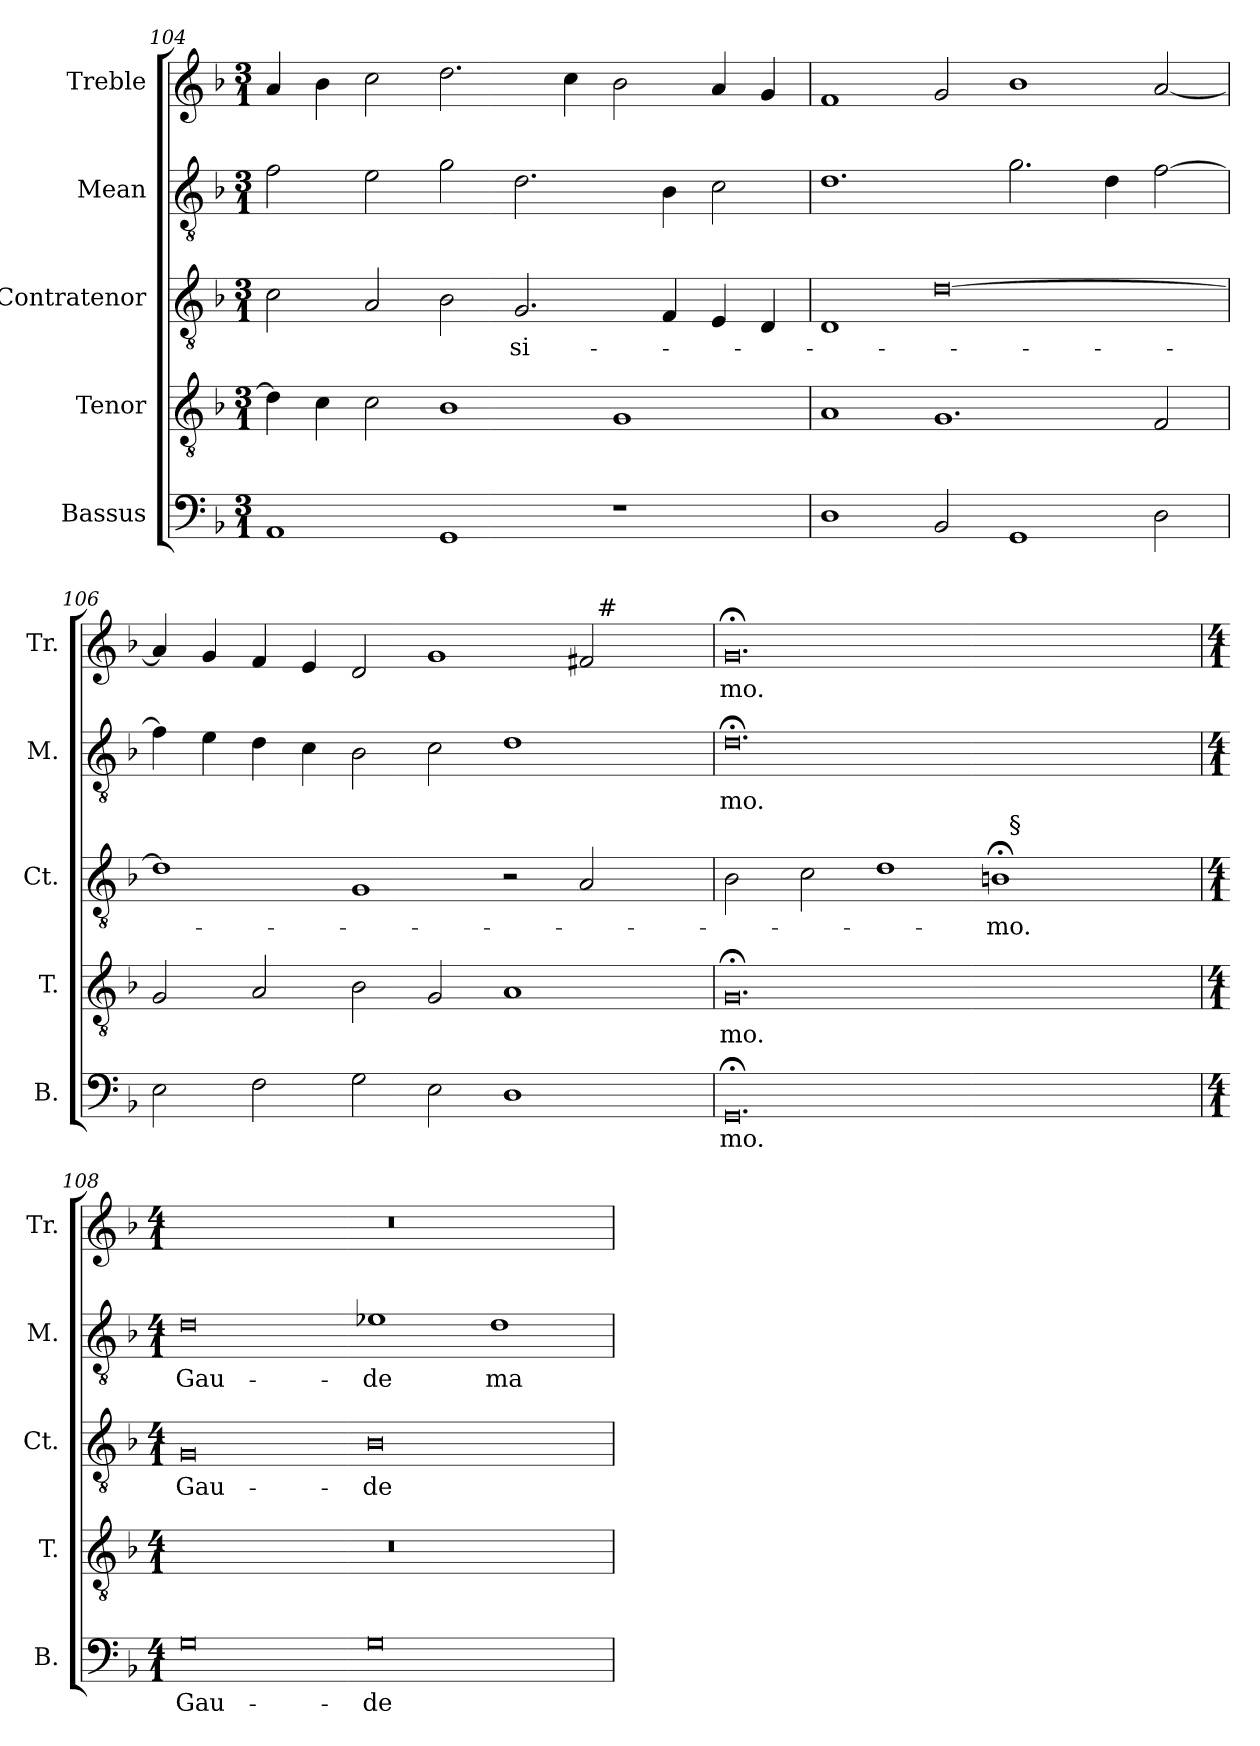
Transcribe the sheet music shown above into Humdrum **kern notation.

**kern	**text	**kern	**text	**kern	**text	**kern	**text	**kern	**text
*part5	*part5	*part4	*part4	*part3	*part3	*part2	*part2	*part1	*part1
*staff5	*staff5	*staff4	*staff4	*staff3	*staff3	*staff2	*staff2	*staff1	*staff1
*I"Bassus	*	*I"Tenor	*	*I"Contratenor	*	*I"Mean	*	*I"Treble	*
*I'B.	*	*I'T.	*	*I'Ct.	*	*I'M.	*	*I'Tr.	*
!!LO:PB:g=z
*clefF4	*	*clefGv2	*	*clefGv2	*	*clefGv2	*	*clefG2	*
*	*	*ITrd7c12	*	*ITrd7c12	*	*ITrd7c12	*	*	*
*k[b-]	*	*k[b-]	*	*k[b-]	*	*k[b-]	*	*k[b-]	*
*F:	*	*F:	*	*F:	*	*F:	*	*F:	*
*M3/1	*	*M3/1	*	*M3/1	*	*M3/1	*	*M3/1	*
=104	=104	=104	=104	=104	=104	=104	=104	=104	=104
1AAi	.	4Di\]	.	2Ci\	.	2Fi\	.	4ai/	.
.	.	4Ci\	.	.	.	.	.	4b-i\	.
.	.	2Ci\	.	2AAi/	.	2Ei\	.	2cci\	.
1GGi	.	1BB-i	.	2BB-i\	.	2Gi\	.	2.ddi\	.
!	!	!	!	!	!LO:LY:b:color=#000000	!	!	!	!
.	.	.	.	2.GGi/	-si-	2.Di\	.	.	.
.	.	.	.	.	.	.	.	4cci\	.
1r	.	1GGi	.	.	.	.	.	2b-i\	.
.	.	.	.	4FFi/	.	4BB-i\	.	.	.
.	.	.	.	4EEi/	.	2Ci\	.	4ai/	.
.	.	.	.	4DDi/	.	.	.	4gi/	.
=105`	=105`	=105`	=105`	=105`	=105`	=105`	=105`	=105`	=105`
1Di	.	1AAi	.	1DDi	.	1.Di	.	1fi	.
2BB-i/	.	1.GGi	.	[>0Di	.	.	.	2gi/	.
1GGi	.	.	.	.	.	2.Gi\	.	1b-i	.
.	.	.	.	.	.	4Di\	.	.	.
2Di\	.	2FFi/	.	.	.	[>2Fi\	.	[<2ai/	.
!!LO:LB:g=z
=106`	=106`	=106`	=106`	=106`	=106`	=106`	=106`	=106`	=106`
*	*	*	*	*	*	*	*	*^	*
2Ei\	.	2GGi/	.	1Di]	.	4Fi\]	.	4ai/]	1ryy	.
.	.	.	.	.	.	4Ei\	.	4gi/	.	.
2Fi\	.	2AAi/	.	.	.	4Di\	.	4fi/	.	.
.	.	.	.	.	.	4Ci\	.	4ei/	.	.
2Gi\	.	2BB-i\	.	1GGi	.	2BB-i\	.	2di/	1ryy	.
2Ei\	.	2GGi/	.	.	.	2Ci\	.	1gi	.	.
1Di	.	1AAi	.	2r	.	1Di	.	.	2ryy	.
.	.	.	.	2AAi/	.	.	.	2f#i/	32ryy	.
.	.	.	.	.	.	.	.	.	256ryy	.
!	!	!	!	!	!	!	!	!	!LO:TX:a:t=#	!
.	.	.	.	.	.	.	.	.	4ryy	.
.	.	.	.	.	.	.	.	.	8ryy	.
.	.	.	.	.	.	.	.	.	16ryy	.
.	.	.	.	.	.	.	.	.	64..ryy	.
*	*	*	*	*	*	*	*	*v	*v	*
=107`	=107`	=107`	=107`	=107`	=107`	=107`	=107`	=107`	=107`
*	*	*	*	*	*	*	*	*^	*
!	!LO:LY:b:color=#000000	!	!	!	!	!	!	!	!	!
*	*	*	*	*	*	*	*	*v	*v	*
*	*	*	*	*	*	*	*	*^	*
!	!	!	!LO:LY:b:color=#000000	!	!	!	!	!	!	!
*	*	*	*	*	*	*	*	*v	*v	*
*	*	*	*	*	*	*	*	*^	*
!	!	!	!	!	!	!	!LO:LY:b:color=#000000	!	!	!
*	*	*	*	*	*	*	*	*v	*v	*
*	*	*	*	*	*	*	*	*^	*
!	!	!	!	!	!	!	!	!	!	!LO:LY:b:color=#000000
*	*	*	*	*^	*	*	*	*v	*v	*
0.GG;i	-mo.	0.GG;i	-mo.	2BB-i\	1ryy	.	0.D;i	-mo.	0.g;i	-mo.
.	.	.	.	2Ci\	.	.	.	.	.	.
.	.	.	.	1Di	1ryy	.	.	.	.	.
!	!	!	!	!	!	!LO:LY:b:color=#000000	!	!	!	!
.	.	.	.	1BB;i	32ryy	-mo.	.	.	.	.
.	.	.	.	.	256ryy	.	.	.	.	.
!	!	!	!	!	!LO:TX:a:t=§	!	!	!	!	!
.	.	.	.	.	2ryy	.	.	.	.	.
.	.	.	.	.	4ryy	.	.	.	.	.
.	.	.	.	.	8ryy	.	.	.	.	.
.	.	.	.	.	16ryy	.	.	.	.	.
.	.	.	.	.	64..ryy	.	.	.	.	.
*	*	*	*	*v	*v	*	*	*	*	*
!!LO:LB:g=z
=108	=108	=108	=108	=108	=108	=108	=108	=108	=108
*M4/1	*	*M4/1	*	*M4/1	*	*M4/1	*	*M4/1	*
*	*	*	*	*^	*	*	*	*	*
!	!LO:LY:b:color=#000000	!LO:N:vis=1	!	!	!	!	!	!	!	!
*	*	*	*	*v	*v	*	*	*	*	*
*	*	*	*	*^	*	*	*	*	*
!	!	!	!	!	!	!LO:LY:b:color=#000000	!	!	!	!
*	*	*	*	*v	*v	*	*	*	*	*
*	*	*	*	*^	*	*	*	*	*
!	!	!	!	!	!	!	!	!LO:LY:b:color=#000000	!LO:N:vis=1	!
*	*	*	*	*v	*v	*	*	*	*	*
0Gi	Gau-	00r	.	0GGi	Gau-	0Di	Gau-	00r	.
!	!LO:LY:b:color=#000000	!	!	!	!	!	!	!	!
!	!	!	!	!	!LO:LY:b:color=#000000	!	!	!	!
!	!	!	!	!	!	!	!LO:LY:b:color=#000000	!	!
0Gi	-de	.	.	0BB-i	-de	1E-Xi	-de	.	.
!	!	!	!	!	!	!	!LO:LY:b:color=#000000	!	!
.	.	.	.	.	.	1Di	ma-	.	.
=`	=`	=`	=`	=`	=`	=`	=`	=`	=`
*-	*-	*-	*-	*-	*-	*-	*-	*-	*-
